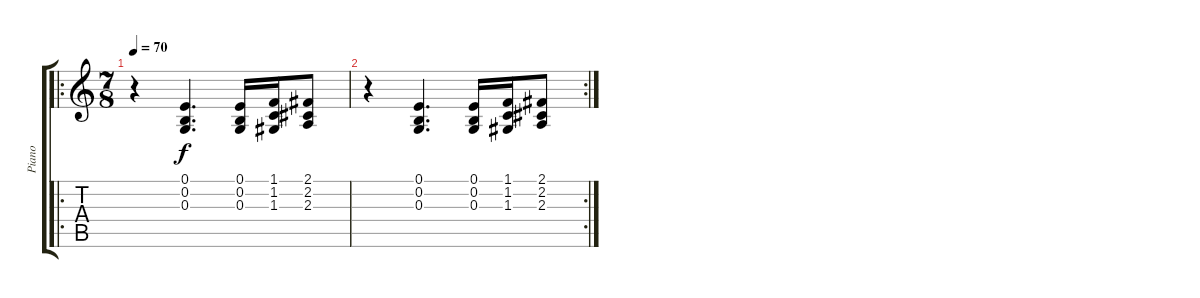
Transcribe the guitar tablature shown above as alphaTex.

\track ("Piano" "Piano") {instrument acousticgrandpiano}
\staff {score tabs}
\tuning (E4 B3 G3 D3 A2 E2) {hide}
\ro
\ts (7 8)
\tempo 70
\clef g2
\ks c
r.4{dy f} (0.1 0.2 0.3).4{d} (0.1 0.2 0.3).16 (1.1 1.2 1.3).16 (2.1 2.2 2.3).8 |
\rc 2
r.4 (0.1 0.2 0.3).4{d} (0.1 0.2 0.3).16 (1.1 1.2 1.3).16 (2.1 2.2 2.3).8
